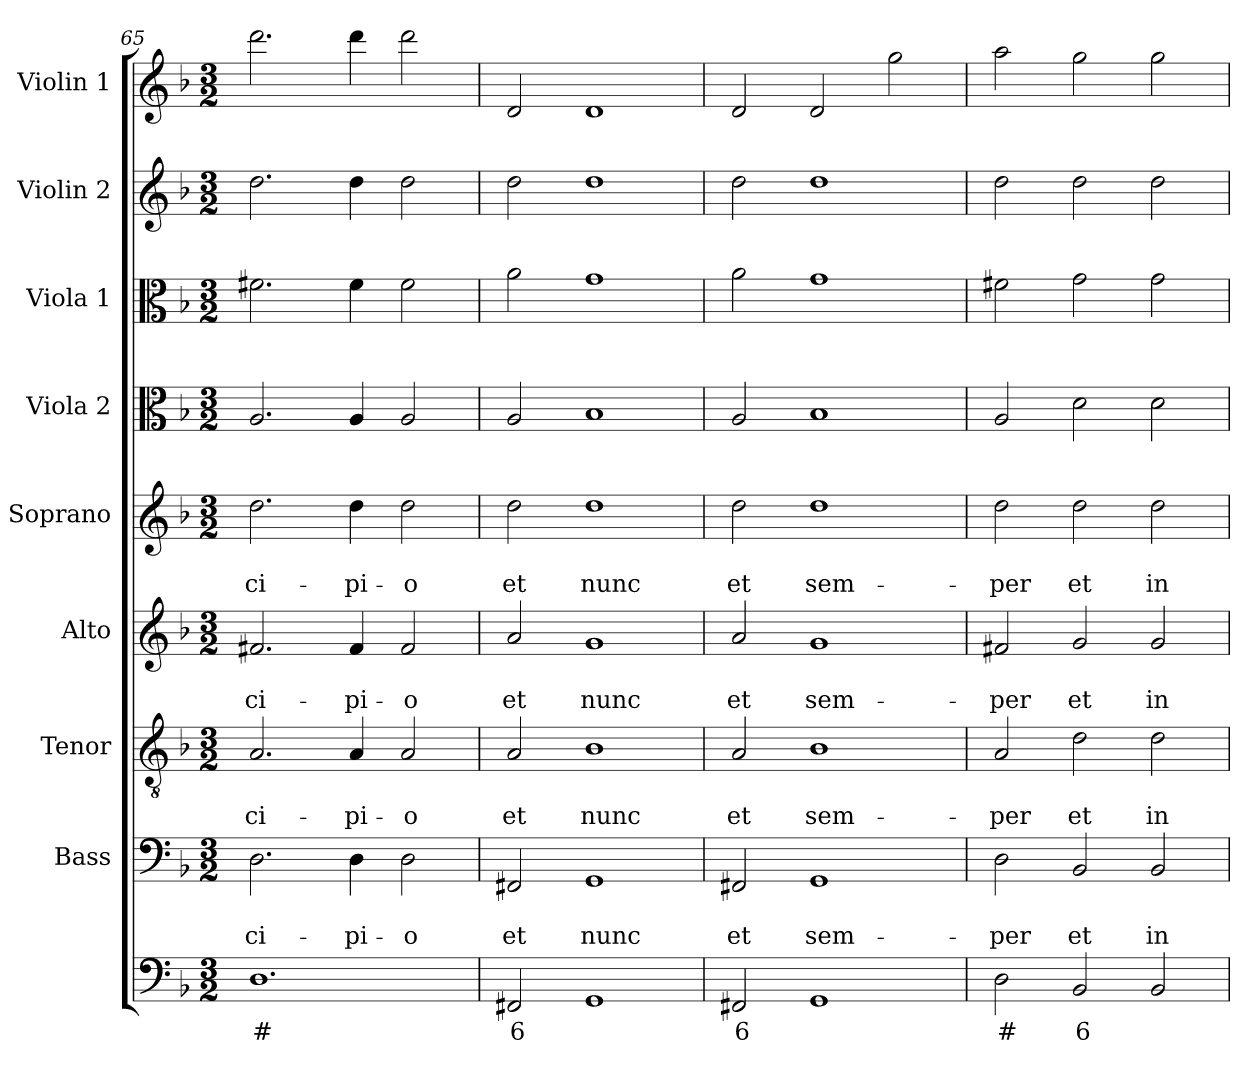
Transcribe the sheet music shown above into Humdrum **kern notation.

**kern	**text	**kern	**text	**text	**kern	**text	**text	**kern	**text	**text	**kern	**text	**text	**kern	**kern	**kern	**kern
*part9	*part9	*part8	*part8	*part8	*part7	*part7	*part7	*part6	*part6	*part6	*part5	*part5	*part5	*part4	*part3	*part2	*part1
*staff9	*staff9	*staff8	*staff8	*staff8	*staff7	*staff7	*staff7	*staff6	*staff6	*staff6	*staff5	*staff5	*staff5	*staff4	*staff3	*staff2	*staff1
*	*	*I"Bass	*	*	*I"Tenor	*	*	*I"Alto	*	*	*I"Soprano	*	*	*I"Viola 2	*I"Viola 1	*I"Violin 2	*I"Violin 1
*	*	*I'B	*	*	*I'T	*	*	*I'A	*	*	*I'S	*	*	*I'Vla. 2	*I'Vla. 1	*I'Vln. 2	*I'Vln. 1
*clefF4	*	*clefF4	*	*	*clefGv2	*	*	*clefG2	*	*	*clefG2	*	*	*clefC3	*clefC3	*clefG2	*clefG2
*k[b-]	*	*k[b-]	*	*	*k[b-]	*	*	*k[b-]	*	*	*k[b-]	*	*	*k[b-]	*k[b-]	*k[b-]	*k[b-]
*F:	*	*F:	*	*	*F:	*	*	*F:	*	*	*F:	*	*	*F:	*F:	*F:	*F:
*M3/2	*	*M3/2	*	*	*M3/2	*	*	*M3/2	*	*	*M3/2	*	*	*M3/2	*M3/2	*M3/2	*M3/2
=65	=65	=65	=65	=65	=65	=65	=65	=65	=65	=65	=65	=65	=65	=65	=65	=65	=65
!	!LO:LY:b	!	!	!LO:LY:b	!	!	!LO:LY:b	!	!	!LO:LY:b	!	!	!LO:LY:b	!	!	!	!
1.D	#	2.D\	.	-ci-	2.A/	.	-ci-	2.f#X/	.	-ci-	2.dd\	.	-ci-	2.A/	2.f#X\	2.dd\	2.ddd\
!	!	!	!	!LO:LY:b	!	!	!LO:LY:b	!	!	!LO:LY:b	!	!	!LO:LY:b	!	!	!	!
.	.	4D\	.	-pi-	4A/	.	-pi-	4f#/	.	-pi-	4dd\	.	-pi-	4A/	4f#\	4dd\	4ddd\
!	!	!	!	!LO:LY:b	!	!	!LO:LY:b	!	!	!LO:LY:b	!	!	!LO:LY:b	!	!	!	!
.	.	2D\	.	-o	2A/	.	-o	2f#/	.	-o	2dd\	.	-o	2A/	2f#\	2dd\	2ddd\
=66	=66	=66	=66	=66	=66	=66	=66	=66	=66	=66	=66	=66	=66	=66	=66	=66	=66
!	!LO:LY:b	!	!	!LO:LY:b	!	!	!LO:LY:b	!	!	!LO:LY:b	!	!	!LO:LY:b	!	!	!	!
2FF#X/	6	2FF#X/	.	et	2A/	.	et	2a/	.	et	2dd\	.	et	2A/	2a\	2dd\	2d/
!	!	!	!	!LO:LY:b	!	!	!LO:LY:b	!	!	!LO:LY:b	!	!	!LO:LY:b	!	!	!	!
1GG	.	1GG	.	nunc	1B-	.	nunc	1g	.	nunc	1dd	.	nunc	1B-	1g	1dd	1d
=67	=67	=67	=67	=67	=67	=67	=67	=67	=67	=67	=67	=67	=67	=67	=67	=67	=67
!	!LO:LY:b	!	!	!LO:LY:b	!	!	!LO:LY:b	!	!	!LO:LY:b	!	!	!LO:LY:b	!	!	!	!
2FF#X/	6	2FF#X/	.	et	2A/	.	et	2a/	.	et	2dd\	.	et	2A/	2a\	2dd\	2d/
!	!	!	!	!LO:LY:b	!	!	!LO:LY:b	!	!	!LO:LY:b	!	!	!LO:LY:b	!	!	!	!
1GG	.	1GG	.	sem-	1B-	.	sem-	1g	.	sem-	1dd	.	sem-	1B-	1g	1dd	2d/
.	.	.	.	.	.	.	.	.	.	.	.	.	.	.	.	.	2gg\
=68	=68	=68	=68	=68	=68	=68	=68	=68	=68	=68	=68	=68	=68	=68	=68	=68	=68
!	!LO:LY:b	!	!	!LO:LY:b	!	!	!LO:LY:b	!	!	!LO:LY:b	!	!	!LO:LY:b	!	!	!	!
2D\	#	2D\	.	-per	2A/	.	-per	2f#X/	.	-per	2dd\	.	-per	2A/	2f#X\	2dd\	2aa\
!	!LO:LY:b	!	!	!LO:LY:b	!	!	!LO:LY:b	!	!	!LO:LY:b	!	!	!LO:LY:b	!	!	!	!
2BB-/	6	2BB-/	.	et	2d\	.	et	2g/	.	et	2dd\	.	et	2d\	2g\	2dd\	2gg\
!	!	!	!	!LO:LY:b	!	!	!LO:LY:b	!	!	!LO:LY:b	!	!	!LO:LY:b	!	!	!	!
2BB-/	.	2BB-/	.	in	2d\	.	in	2g/	.	in	2dd\	.	in	2d\	2g\	2dd\	2gg\
=	=	=	=	=	=	=	=	=	=	=	=	=	=	=	=	=	=
*-	*-	*-	*-	*-	*-	*-	*-	*-	*-	*-	*-	*-	*-	*-	*-	*-	*-
